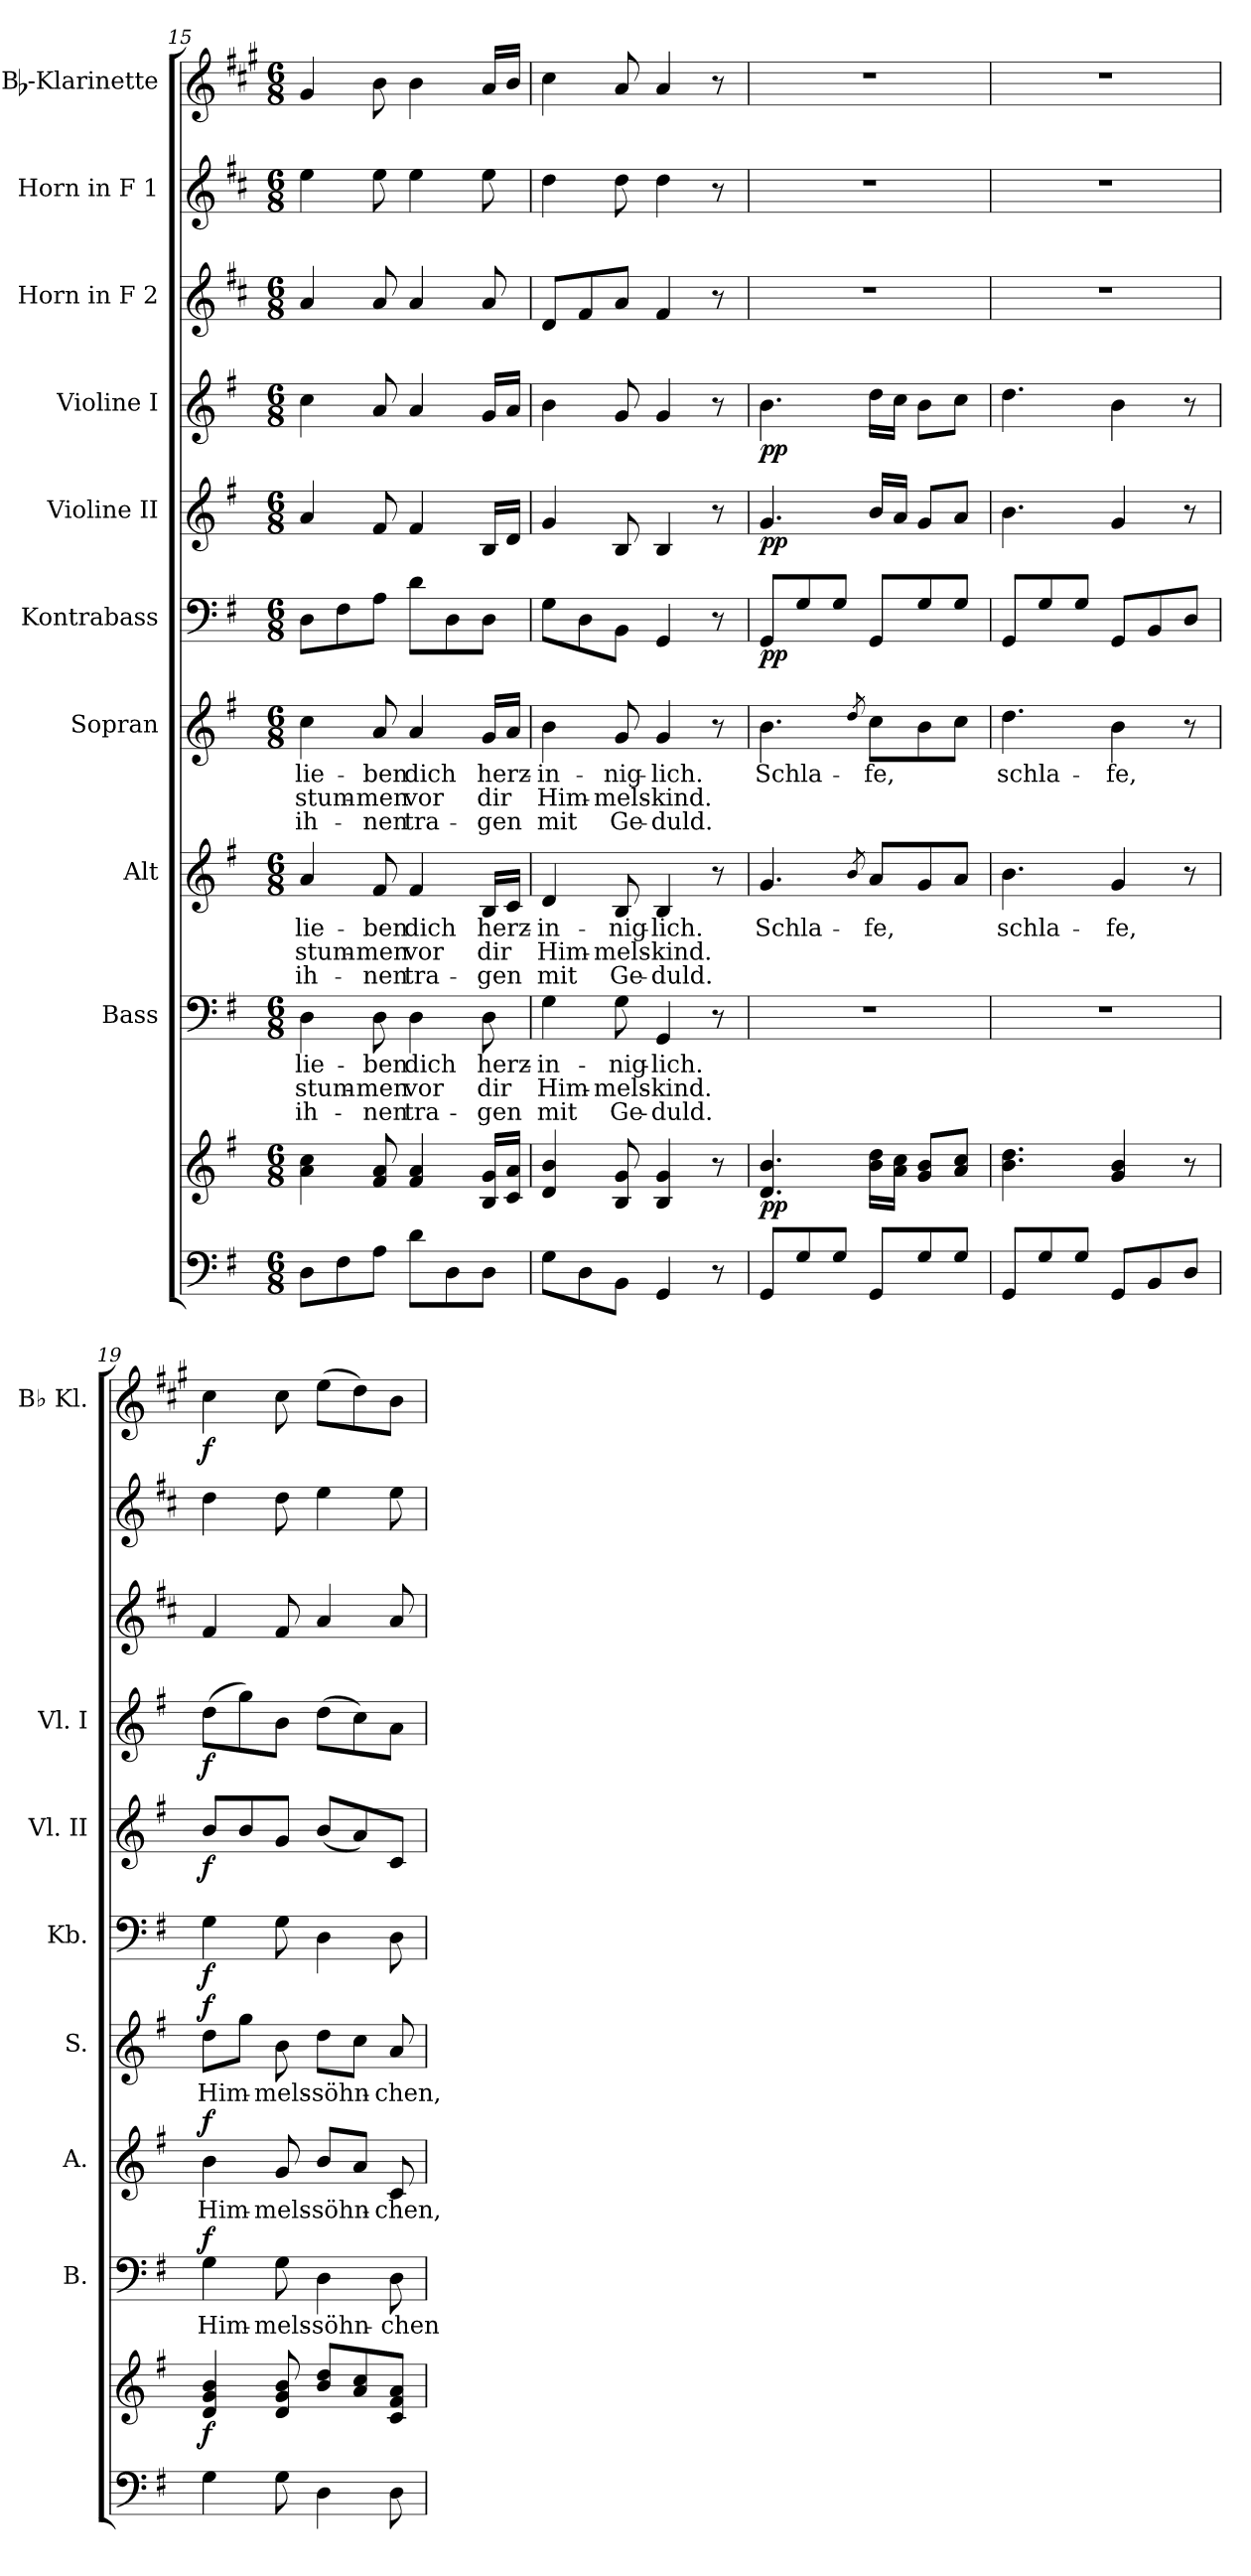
**kern	**kern	**dynam	**kern	**text	**text	**text	**dynam	**kern	**text	**text	**text	**dynam	**kern	**text	**text	**text	**dynam	**kern	**dynam	**kern	**dynam	**kern	**dynam	**kern	**kern	**kern	**dynam
*part10	*part10	*part10	*part9	*part9	*part9	*part9	*part9	*part8	*part8	*part8	*part8	*part8	*part7	*part7	*part7	*part7	*part7	*part6	*part6	*part5	*part5	*part4	*part4	*part3	*part2	*part1	*part1
*staff11	*staff10	*staff10/11	*staff9	*staff9	*staff9	*staff9	*staff9	*staff8	*staff8	*staff8	*staff8	*staff8	*staff7	*staff7	*staff7	*staff7	*staff7	*staff6	*staff6	*staff5	*staff5	*staff4	*staff4	*staff3	*staff2	*staff1	*staff1
*	*	*	*I"Bass	*	*	*	*	*I"Alt	*	*	*	*	*I"Sopran	*	*	*	*	*I"Kontrabass	*	*I"Violine II	*	*I"Violine I	*	*I"Horn in F 2	*I"Horn in F 1	*I"Bb-Klarinette	*
*	*	*	*I'B.	*	*	*	*	*I'A.	*	*	*	*	*I'S.	*	*	*	*	*I'Kb.	*	*I'Vl. II	*	*I'Vl. I	*	*	*	*I'Bb Kl.	*
*clefF4	*clefG2	*	*clefF4	*	*	*	*	*clefG2	*	*	*	*	*clefG2	*	*	*	*	*clefF4	*	*clefG2	*	*clefG2	*	*clefG2	*clefG2	*clefG2	*
*	*	*	*	*	*	*	*	*	*	*	*	*	*	*	*	*	*	*ITrd7c12	*	*	*	*	*	*ITrd4c7	*ITrd4c7	*ITrd1c2	*
*k[f#]	*k[f#]	*	*k[f#]	*	*	*	*	*k[f#]	*	*	*	*	*k[f#]	*	*	*	*	*k[f#]	*	*k[f#]	*	*k[f#]	*	*k[f#]	*k[f#]	*k[f#]	*
*G:	*G:	*	*G:	*	*	*	*	*G:	*	*	*	*	*G:	*	*	*	*	*G:	*	*G:	*	*G:	*	*G:	*G:	*G:	*
*M6/8	*M6/8	*	*M6/8	*	*	*	*	*M6/8	*	*	*	*	*M6/8	*	*	*	*	*M6/8	*	*M6/8	*	*M6/8	*	*M6/8	*M6/8	*M6/8	*
=15	=15	=15	=15	=15	=15	=15	=15	=15	=15	=15	=15	=15	=15	=15	=15	=15	=15	=15	=15	=15	=15	=15	=15	=15	=15	=15	=15
!	!	!	!	!LO:LY:b	!LO:LY:b	!LO:LY:b	!	!	!LO:LY:b	!LO:LY:b	!LO:LY:b	!	!	!LO:LY:b	!LO:LY:b	!LO:LY:b	!	!	!	!	!	!	!	!	!	!	!
8D\L	4a\ 4cc\	.	4D\	lie-	-stum-	ih-	.	4a/	lie-	-stum-	ih-	.	4cc\	lie-	-stum-	ih-	.	8DD\L	.	4a/	.	4cc\	.	4d/	4a\	4f#/	.
8F#\	.	.	.	.	.	.	.	.	.	.	.	.	.	.	.	.	.	8FF#\	.	.	.	.	.	.	.	.	.
!	!	!	!	!LO:LY:b	!LO:LY:b	!LO:LY:b	!	!	!LO:LY:b	!LO:LY:b	!LO:LY:b	!	!	!LO:LY:b	!LO:LY:b	!LO:LY:b	!	!	!	!	!	!	!	!	!	!	!
8A\J	8f#/ 8a/	.	8D\	-ben	-men	-nen	.	8f#/	-ben	-men	-nen	.	8a/	-ben	-men	-nen	.	8AA\J	.	8f#/	.	8a/	.	8d/	8a\	8a\	.
!	!	!	!	!LO:LY:b	!LO:LY:b	!LO:LY:b	!	!	!LO:LY:b	!LO:LY:b	!LO:LY:b	!	!	!LO:LY:b	!LO:LY:b	!LO:LY:b	!	!	!	!	!	!	!	!	!	!	!
8d\L	4f#/ 4a/	.	4D\	dich	vor	tra-	.	4f#/	dich	vor	tra-	.	4a/	dich	vor	tra-	.	8D\L	.	4f#/	.	4a/	.	4d/	4a\	4a\	.
8D\	.	.	.	.	.	.	.	.	.	.	.	.	.	.	.	.	.	8DD\	.	.	.	.	.	.	.	.	.
!	!	!	!	!LO:LY:b	!LO:LY:b	!LO:LY:b	!	!	!LO:LY:b	!LO:LY:b	!LO:LY:b	!	!	!LO:LY:b	!LO:LY:b	!LO:LY:b	!	!	!	!	!	!	!	!	!	!	!
8D\J	16B/ 16g/LL	.	8D\	herz-	dir	-gen	.	16B/LL	herz-	dir	-gen	.	16g/LL	herz-	dir	-gen	.	8DD\J	.	16B/LL	.	16g/LL	.	8d/	8a\	16g/LL	.
.	16c/ 16a/JJ	.	.	.	.	.	.	16c/JJ	.	.	.	.	16a/JJ	.	.	.	.	.	.	16d/JJ	.	16a/JJ	.	.	.	16a/JJ	.
=16	=16	=16	=16	=16	=16	=16	=16	=16	=16	=16	=16	=16	=16	=16	=16	=16	=16	=16	=16	=16	=16	=16	=16	=16	=16	=16	=16
!	!	!	!	!LO:LY:b	!LO:LY:b	!LO:LY:b	!	!	!LO:LY:b	!LO:LY:b	!LO:LY:b	!	!	!LO:LY:b	!LO:LY:b	!LO:LY:b	!	!	!	!	!	!	!	!	!	!	!
8G\L	4d/ 4b/	.	4G\	-in-	Him-	mit	.	4d/	-in-	Him-	mit	.	4b\	-in-	Him-	mit	.	8GG\L	.	4g/	.	4b\	.	8G/L	4g\	4b\	.
8D\	.	.	.	.	.	.	.	.	.	.	.	.	.	.	.	.	.	8DD\	.	.	.	.	.	8B/	.	.	.
!	!	!	!	!LO:LY:b	!LO:LY:b	!LO:LY:b	!	!	!LO:LY:b	!LO:LY:b	!LO:LY:b	!	!	!LO:LY:b	!LO:LY:b	!LO:LY:b	!	!	!	!	!	!	!	!	!	!	!
8BB\J	8B/ 8g/	.	8G\	-nig-	-mels-	Ge-	.	8B/	-nig-	-mels-	Ge-	.	8g/	-nig-	-mels-	Ge-	.	8BBB\J	.	8B/	.	8g/	.	8d/J	8g\	8g/	.
!	!	!	!	!LO:LY:b	!LO:LY:b	!LO:LY:b	!	!	!LO:LY:b	!LO:LY:b	!LO:LY:b	!	!	!LO:LY:b	!LO:LY:b	!LO:LY:b	!	!	!	!	!	!	!	!	!	!	!
4GG/	4B/ 4g/	.	4GG/	-lich.	-kind.	-duld.	.	4B/	-lich.	-kind.	-duld.	.	4g/	-lich.	-kind.	-duld.	.	4GGG/	.	4B/	.	4g/	.	4B/	4g\	4g/	.
8r	8r	.	8r	.	.	.	.	8r	.	.	.	.	8r	.	.	.	.	8r	.	8r	.	8r	.	8r	8r	8r	.
!!LO:PB:g=z
=17	=17	=17	=17	=17	=17	=17	=17	=17	=17	=17	=17	=17	=17	=17	=17	=17	=17	=17	=17	=17	=17	=17	=17	=17	=17	=17	=17
!	!	!LO:DY:b	!	!	!	!	!	!	!LO:LY:b	!	!	!	!	!LO:LY:b	!	!	!	!	!LO:DY:b	!	!LO:DY:b	!	!LO:DY:b	!	!	!	!
8GG/L	4.d/ 4.b/	pp	2.r	.	.	.	.	4.g/	Schla-	.	.	.	4.b\	Schla-	.	.	.	8GGG/L	pp	4.g/	pp	4.b\	pp	2.r	2.r	2.r	.
8G/	.	.	.	.	.	.	.	.	.	.	.	.	.	.	.	.	.	8GG/	.	.	.	.	.	.	.	.	.
8G/J	.	.	.	.	.	.	.	.	.	.	.	.	.	.	.	.	.	8GG/J	.	.	.	.	.	.	.	.	.
.	.	.	.	.	.	.	.	8qb/	.	.	.	.	8qdd/	.	.	.	.	.	.	.	.	.	.	.	.	.	.
!	!	!	!	!	!	!	!	!	!LO:LY:b	!	!	!	!	!LO:LY:b	!	!	!	!	!	!	!	!	!	!	!	!	!
8GG/L	16b\ 16dd\LL	.	.	.	.	.	.	8a/L	-fe,	.	.	.	8cc\L	-fe,	.	.	.	8GGG/L	.	16b/LL	.	16dd\LL	.	.	.	.	.
.	16a\ 16cc\JJ	.	.	.	.	.	.	.	.	.	.	.	.	.	.	.	.	.	.	16a/JJ	.	16cc\JJ	.	.	.	.	.
8G/	8g/ 8b/L	.	.	.	.	.	.	8g/	.	.	.	.	8b\	.	.	.	.	8GG/	.	8g/L	.	8b\L	.	.	.	.	.
8G/J	8a/ 8cc/J	.	.	.	.	.	.	8a/J	.	.	.	.	8cc\J	.	.	.	.	8GG/J	.	8a/J	.	8cc\J	.	.	.	.	.
=18	=18	=18	=18	=18	=18	=18	=18	=18	=18	=18	=18	=18	=18	=18	=18	=18	=18	=18	=18	=18	=18	=18	=18	=18	=18	=18	=18
!	!	!	!	!	!	!	!	!	!LO:LY:b	!	!	!	!	!LO:LY:b	!	!	!	!	!	!	!	!	!	!	!	!	!
8GG/L	4.b\ 4.dd\	.	2.r	.	.	.	.	4.b\	schla-	.	.	.	4.dd\	schla-	.	.	.	8GGG/L	.	4.b\	.	4.dd\	.	2.r	2.r	2.r	.
8G/	.	.	.	.	.	.	.	.	.	.	.	.	.	.	.	.	.	8GG/	.	.	.	.	.	.	.	.	.
8G/J	.	.	.	.	.	.	.	.	.	.	.	.	.	.	.	.	.	8GG/J	.	.	.	.	.	.	.	.	.
!	!	!	!	!	!	!	!	!	!LO:LY:b	!	!	!	!	!LO:LY:b	!	!	!	!	!	!	!	!	!	!	!	!	!
8GG/L	4g/ 4b/	.	.	.	.	.	.	4g/	-fe,	.	.	.	4b\	-fe,	.	.	.	8GGG/L	.	4g/	.	4b\	.	.	.	.	.
8BB/	.	.	.	.	.	.	.	.	.	.	.	.	.	.	.	.	.	8BBB/	.	.	.	.	.	.	.	.	.
8D/J	8r	.	.	.	.	.	.	8r	.	.	.	.	8r	.	.	.	.	8DD/J	.	8r	.	8r	.	.	.	.	.
=19	=19	=19	=19	=19	=19	=19	=19	=19	=19	=19	=19	=19	=19	=19	=19	=19	=19	=19	=19	=19	=19	=19	=19	=19	=19	=19	=19
!	!	!LO:DY:b	!	!LO:LY:b	!	!	!LO:DY:a	!	!LO:LY:b	!	!	!LO:DY:a	!	!LO:LY:b	!	!	!LO:DY:a	!	!LO:DY:b	!	!LO:DY:b	!	!LO:DY:b	!	!	!	!LO:DY:b
4G\	4d/ 4g/ 4b/	f	4G\	Him-	.	.	f	4b\	Him-	.	.	f	8dd\L	Him-	.	.	f	4GG\	f	8b/L	f	(>8dd\L	f	4B/	4g\	4b\	f
.	.	.	.	.	.	.	.	.	.	.	.	.	8gg\J	.	.	.	.	.	.	8b/	.	8gg\)	.	.	.	.	.
!	!	!	!	!LO:LY:b	!	!	!	!	!LO:LY:b	!	!	!	!	!LO:LY:b	!	!	!	!	!	!	!	!	!	!	!	!	!
8G\	8d/ 8g/ 8b/	.	8G\	-mels-	.	.	.	8g/	-mels-	.	.	.	8b\	-mels-	.	.	.	8GG\	.	8g/J	.	8b\J	.	8B/	8g\	8b\	.
!	!	!	!	!LO:LY:b	!	!	!	!	!LO:LY:b	!	!	!	!	!LO:LY:b	!	!	!	!	!	!	!	!	!	!	!	!	!
4D\	8b/ 8dd/L	.	4D\	-söhn-	.	.	.	8b/L	-söhn-	.	.	.	8dd\L	-söhn-	.	.	.	4DD\	.	(<8b/L	.	(>8dd\L	.	4d/	4a\	(>8dd\L	.
.	8a/ 8cc/	.	.	.	.	.	.	8a/J	.	.	.	.	8cc\J	.	.	.	.	.	.	8a/)	.	8cc\)	.	.	.	8cc\)	.
!	!	!	!	!LO:LY:b	!	!	!	!	!LO:LY:b	!	!	!	!	!LO:LY:b	!	!	!	!	!	!	!	!	!	!	!	!	!
8D\	8c/ 8f#/ 8a/J	.	8D\	-chen	.	.	.	8c/	-chen,	.	.	.	8a/	-chen,	.	.	.	8DD\	.	8c/J	.	8a\J	.	8d/	8a\	8a\J	.
=	=	=	=	=	=	=	=	=	=	=	=	=	=	=	=	=	=	=	=	=	=	=	=	=	=	=	=
*-	*-	*-	*-	*-	*-	*-	*-	*-	*-	*-	*-	*-	*-	*-	*-	*-	*-	*-	*-	*-	*-	*-	*-	*-	*-	*-	*-
